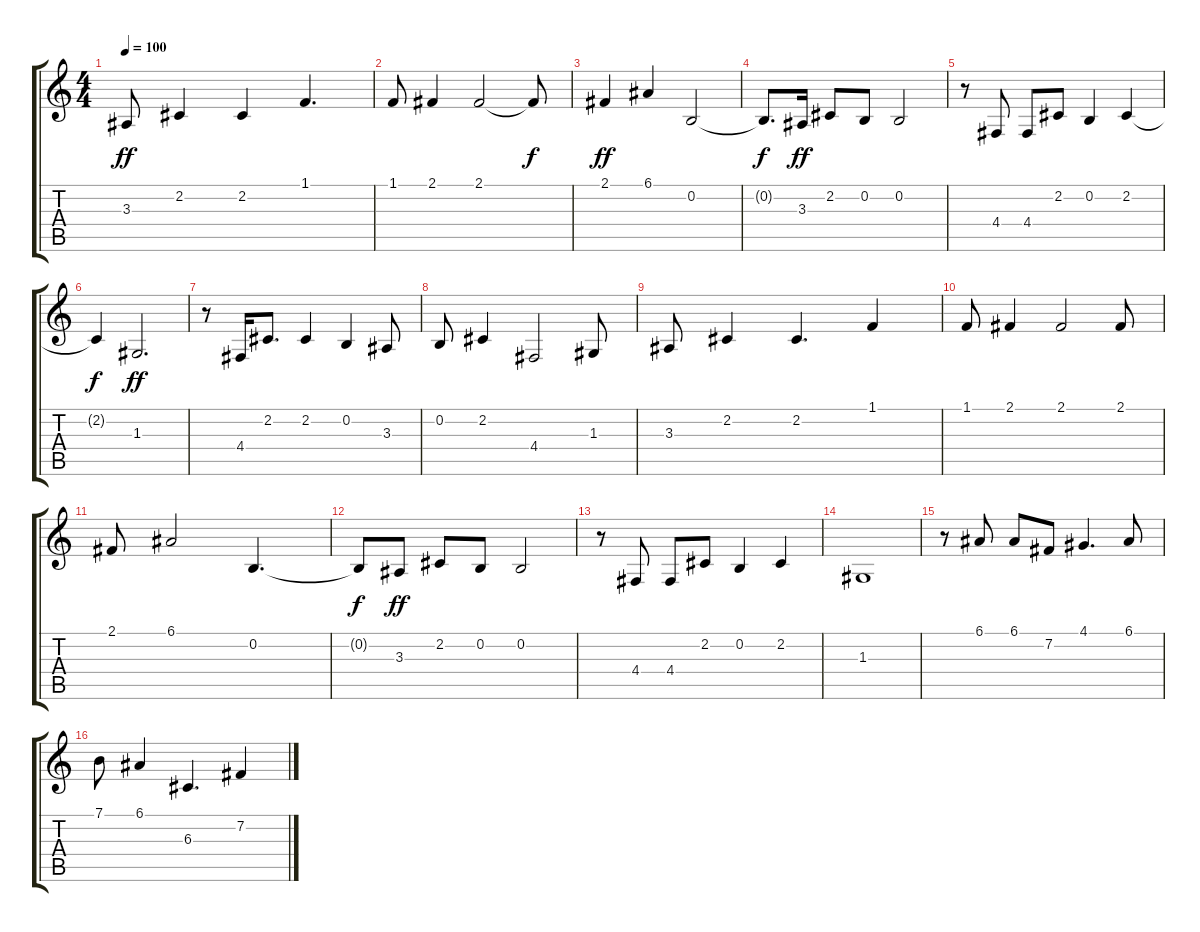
\track "" {instrument synthvoice}
\staff {score tabs}
\tuning (E4 B3 G3 D3 A2 E2) {hide}
\ts (4 4)
\tempo 100
\clef g2
\ks c
3.3.8{dy ff} 2.2.4 2.2.4 1.1.4{d} |
1.1.8 2.1.4 2.1.2 2.1{t}.8{dy f} |
2.1.4{dy ff} 6.1.4 0.2.2 |
0.2{t}.8{d dy f} 3.3.16{dy ff} 2.2.8 0.2.8 0.2.2 |
r.8 4.4.8 4.4.8 2.2.8 0.2.4 2.2.4 |
2.2{t}.4{dy f} 1.3.2{d dy ff} |
r.8 4.4.16 2.2.8{d} 2.2.4 0.2.4 3.3.8 |
0.2.8 2.2.4 4.4.2 1.3.8 |
3.3.8 2.2.4 2.2.4{d} 1.1.4 |
1.1.8 2.1.4 2.1.2 2.1.8 |
2.1.8 6.1.2 0.2.4{d} |
0.2{t}.8{dy f} 3.3.8{dy ff} 2.2.8 0.2.8 0.2.2 |
r.8 4.4.8 4.4.8 2.2.8 0.2.4 2.2.4 |
1.3.1 |
r.8 6.1.8 6.1.8 7.2.8 4.1.4{d} 6.1.8 |
7.1.8 6.1.4 6.3.4{d} 7.2.4
